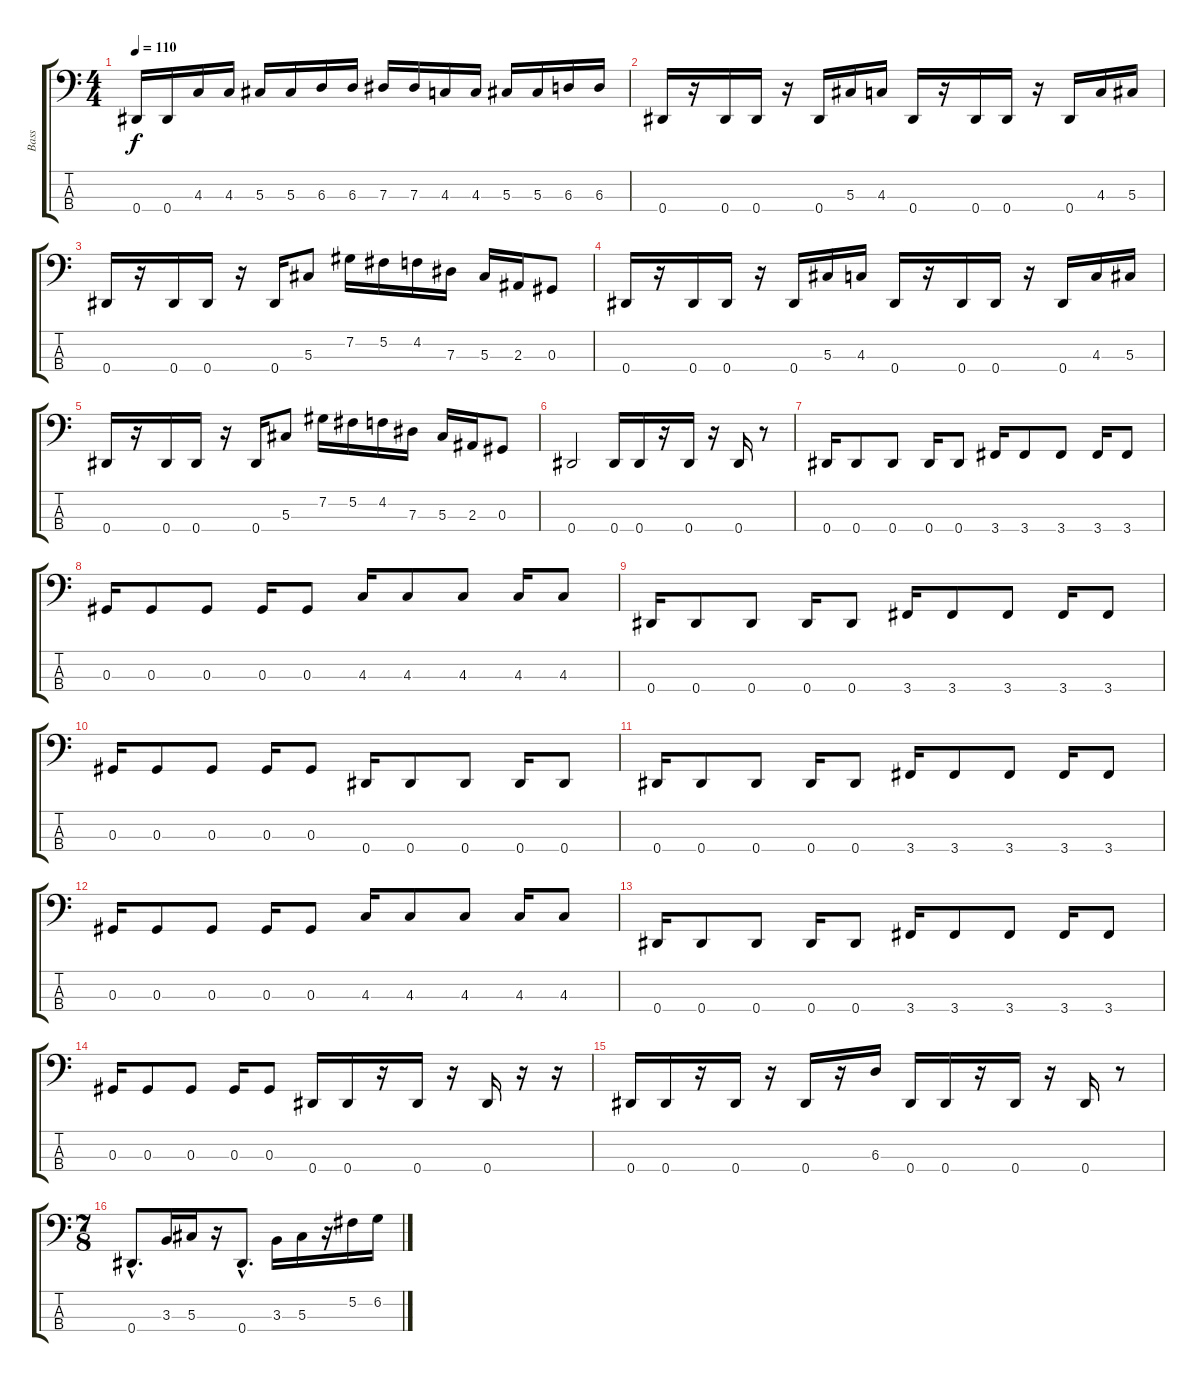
\track ("Bass" "Bass") {instrument electricbassfinger}
\staff {score tabs}
\tuning (Gb2 Db2 Ab1 Eb1) {hide}
\ts (4 4)
\tempo 110
\clef f4
\ks c
0.4.16{dy f} 0.4.16 4.3.16 4.3.16 5.3.16 5.3.16 6.3.16 6.3.16 7.3.16 7.3.16 4.3.16 4.3.16 5.3.16 5.3.16 6.3.16 6.3.16 |
0.4.16 r.16 0.4.16 0.4.16 r.16 0.4.16 5.3.16 4.3.16 0.4.16 r.16 0.4.16 0.4.16 r.16 0.4.16 4.3.16 5.3.16 |
0.4.16 r.16 0.4.16 0.4.16 r.16 0.4.16 5.3.8 7.2.16 5.2.16 4.2.16 7.3.16 5.3.16 2.3.16 0.3.8 |
0.4.16 r.16 0.4.16 0.4.16 r.16 0.4.16 5.3.16 4.3.16 0.4.16 r.16 0.4.16 0.4.16 r.16 0.4.16 4.3.16 5.3.16 |
0.4.16 r.16 0.4.16 0.4.16 r.16 0.4.16 5.3.8 7.2.16 5.2.16 4.2.16 7.3.16 5.3.16 2.3.16 0.3.8 |
0.4.2 0.4.16 0.4.16 r.16 0.4.16 r.16 0.4.16 r.8 |
0.4.16 0.4.8 0.4.8 0.4.16 0.4.8 3.4.16 3.4.8 3.4.8 3.4.16 3.4.8 |
0.3.16 0.3.8 0.3.8 0.3.16 0.3.8 4.3.16 4.3.8 4.3.8 4.3.16 4.3.8 |
0.4.16 0.4.8 0.4.8 0.4.16 0.4.8 3.4.16 3.4.8 3.4.8 3.4.16 3.4.8 |
0.3.16 0.3.8 0.3.8 0.3.16 0.3.8 0.4.16 0.4.8 0.4.8 0.4.16 0.4.8 |
0.4.16 0.4.8 0.4.8 0.4.16 0.4.8 3.4.16 3.4.8 3.4.8 3.4.16 3.4.8 |
0.3.16 0.3.8 0.3.8 0.3.16 0.3.8 4.3.16 4.3.8 4.3.8 4.3.16 4.3.8 |
0.4.16 0.4.8 0.4.8 0.4.16 0.4.8 3.4.16 3.4.8 3.4.8 3.4.16 3.4.8 |
0.3.16 0.3.8 0.3.8 0.3.16 0.3.8 0.4.16 0.4.16 r.16 0.4.16 r.16 0.4.16 r.16 r.16 |
0.4.16 0.4.16 r.16 0.4.16 r.16 0.4.16 r.16 6.3.16 0.4.16 0.4.16 r.16 0.4.16 r.16 0.4.16 r.8 |
\ts (7 8)
0.4{hac}.8{d} 3.3.16 5.3.16 r.16 0.4{hac}.8{d} 3.3.16 5.3.16 r.16 5.2.16 6.2.16
